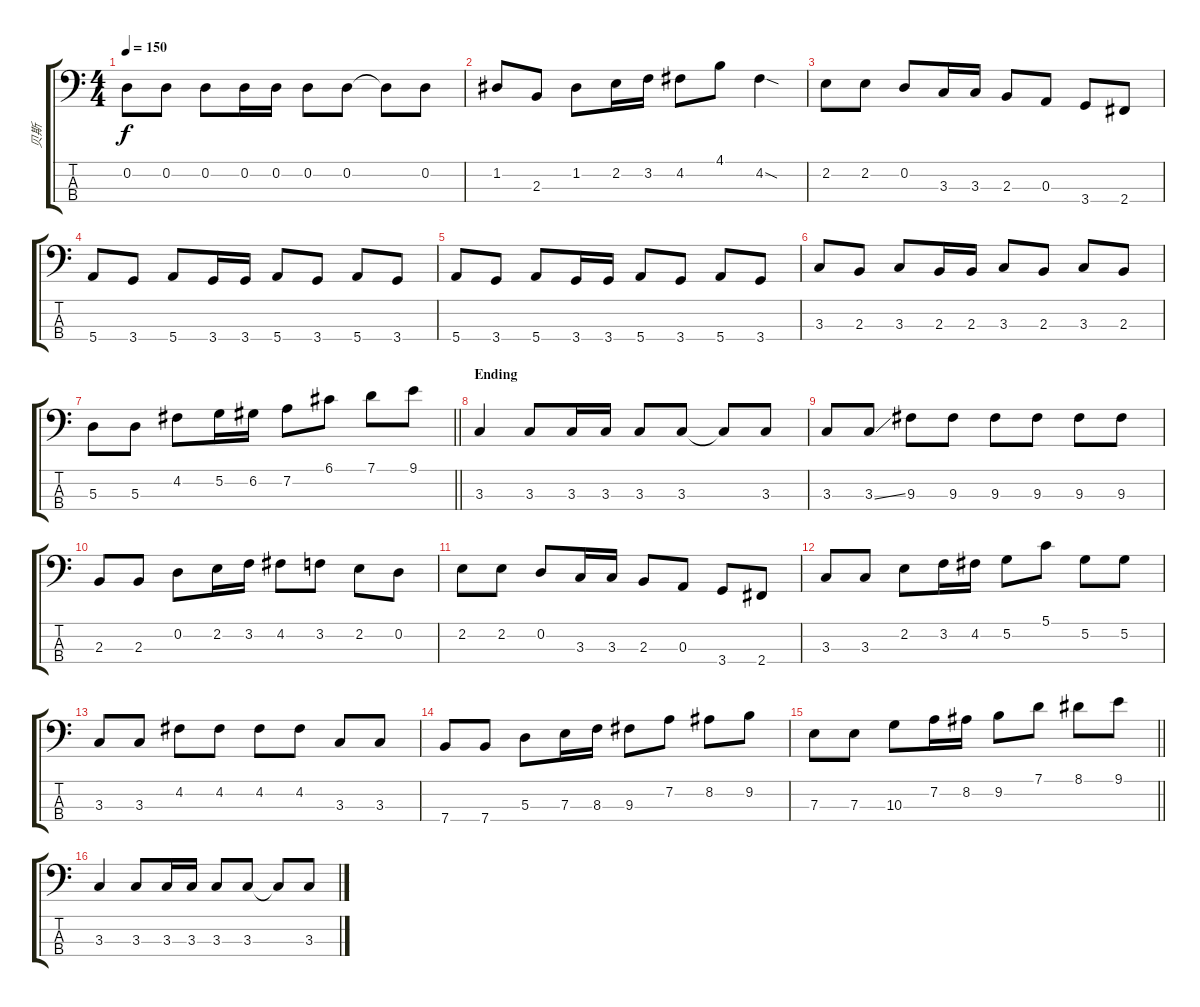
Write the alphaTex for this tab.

\track ("贝斯" "贝斯") {instrument electricbassfinger}
\staff {score tabs}
\tuning (G2 D2 A1 E1) {hide}
\ts (4 4)
\tempo 150
\clef f4
\ks c
0.2.8{dy f} 0.2.8 0.2.8 0.2.16 0.2.16 0.2.8 0.2.8 0.2{t}.8 0.2.8 |
1.2.8 2.3.8 1.2.8 2.2.16 3.2.16 4.2.8 4.1.8 4.2{sod}.4 |
2.2.8 2.2.8 0.2.8 3.3.16 3.3.16 2.3.8 0.3.8 3.4.8 2.4.8 |
5.4.8 3.4.8 5.4.8 3.4.16 3.4.16 5.4.8 3.4.8 5.4.8 3.4.8 |
5.4.8 3.4.8 5.4.8 3.4.16 3.4.16 5.4.8 3.4.8 5.4.8 3.4.8 |
3.3.8 2.3.8 3.3.8 2.3.16 2.3.16 3.3.8 2.3.8 3.3.8 2.3.8 |
\barLineRight lightlight
5.3.8 5.3.8 4.2.8 5.2.16 6.2.16 7.2.8 6.1.8 7.1.8 9.1.8 |
\section ("" "Ending")
3.3.4 3.3.8 3.3.16 3.3.16 3.3.8 3.3.8 3.3{t}.8 3.3.8 |
3.3.8 3.3{ss}.8 9.3.8 9.3.8 9.3.8 9.3.8 9.3.8 9.3.8 |
2.3.8 2.3.8 0.2.8 2.2.16 3.2.16 4.2.8 3.2.8 2.2.8 0.2.8 |
2.2.8 2.2.8 0.2.8 3.3.16 3.3.16 2.3.8 0.3.8 3.4.8 2.4.8 |
3.3.8 3.3.8 2.2.8 3.2.16 4.2.16 5.2.8 5.1.8 5.2.8 5.2.8 |
3.3.8 3.3.8 4.2.8 4.2.8 4.2.8 4.2.8 3.3.8 3.3.8 |
7.4.8 7.4.8 5.3.8 7.3.16 8.3.16 9.3.8 7.2.8 8.2.8 9.2.8 |
\barLineRight lightlight
7.3.8 7.3.8 10.3.8 7.2.16 8.2.16 9.2.8 7.1.8 8.1.8 9.1.8 |
3.3.4 3.3.8 3.3.16 3.3.16 3.3.8 3.3.8 3.3{t}.8 3.3.8
